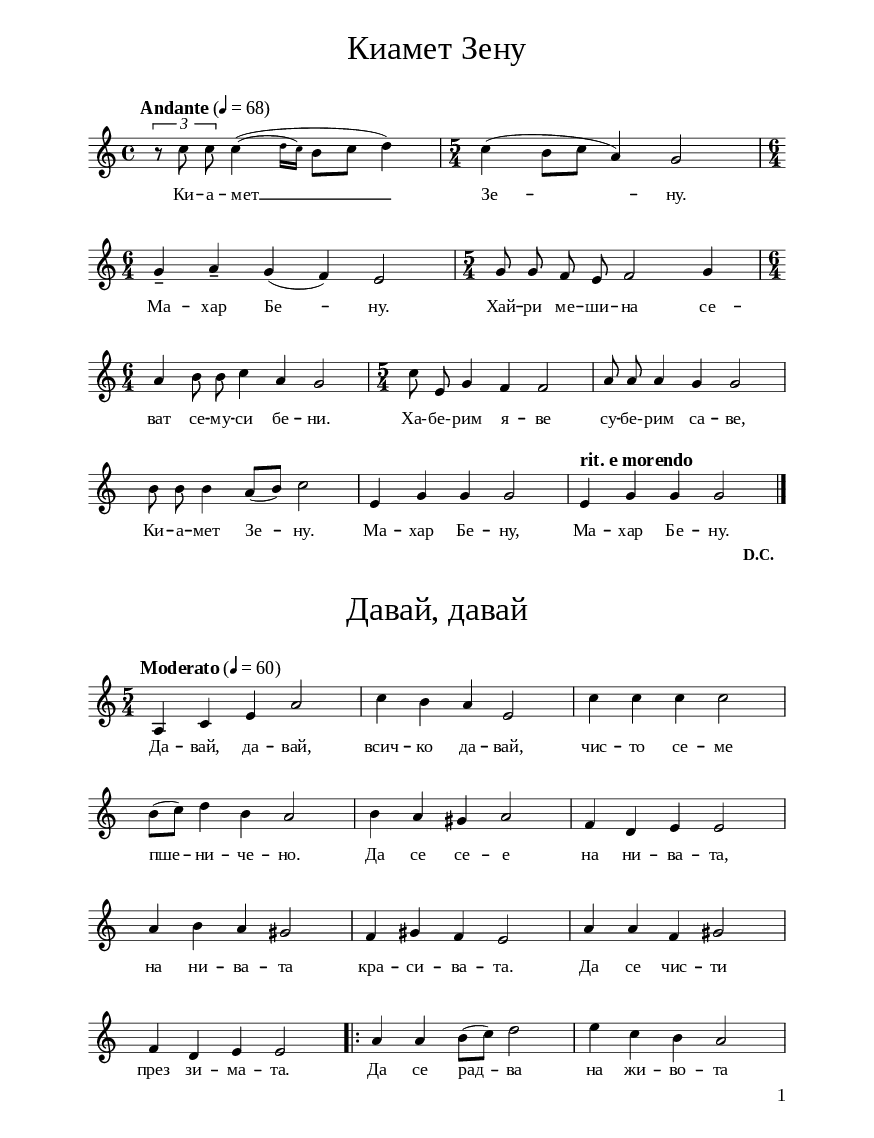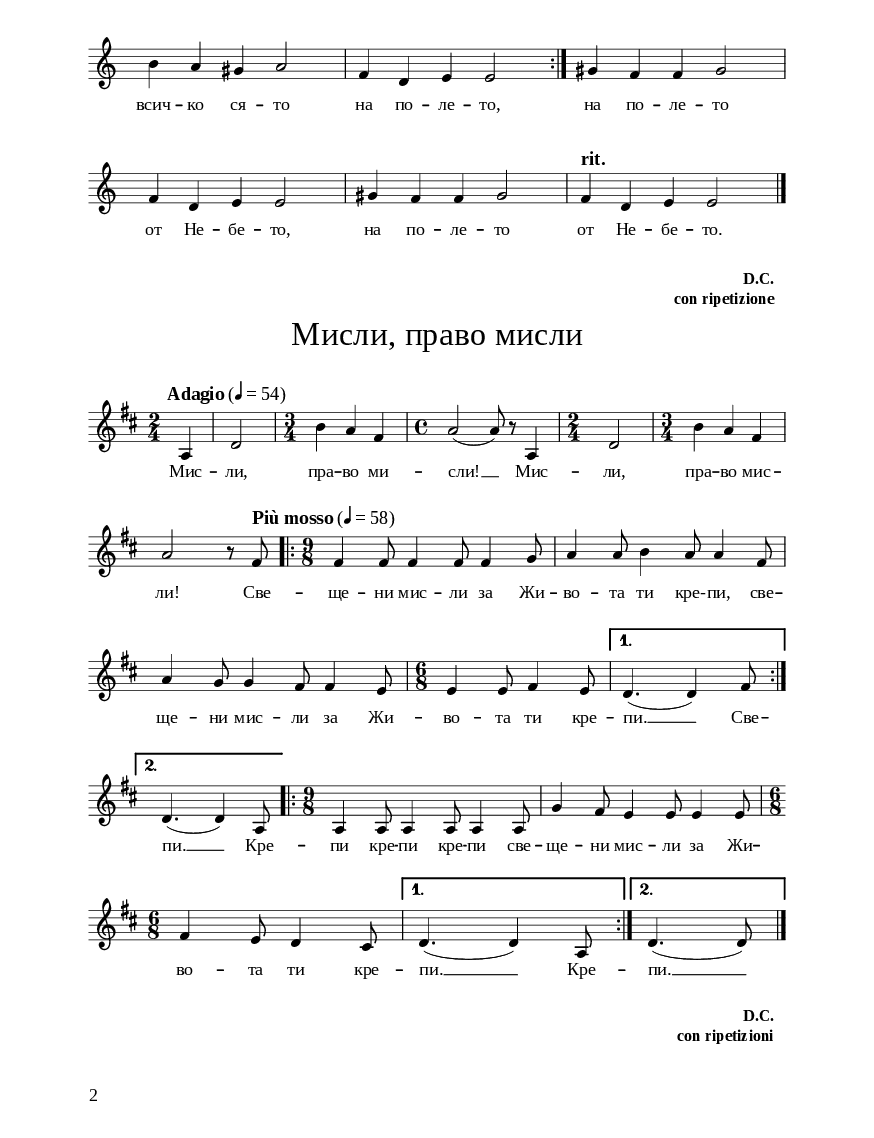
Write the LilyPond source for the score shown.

\version "2.24.2"

% include paper part and global functions
\include "include/globals.ily"

\bookpart {
  \label #'ref092_1
  \tocItem \markup "Киамет Зену"
  \include "include/bookpart-paper.ily"
  \score {
    \include "include/score-layout.ily"

    \new Voice \absolute {
      \clef treble
      \key c \major
      \time 4/4
      \tempoFunc "Andante" 4 "68"

      \autoBeamOff

      \tupletUp \tuplet 3/2 {r8 c'' c''8 }  c''4~ ( \slashedGrace { \stemDown d''16[c''16] \stemNeutral }  b'8[c''] d''4) | \time 5/4  c''4 ( b'8 [c''] a'4 ) g'2 \break |

      \time 6/4  g'4 -- a' -- g' ( f' ) e'2 | \time 5/4  g'8 g' f' e' f'2 g'4 \break |

      \time 6/4  a'4 b'8 b' c''4 a' g'2 |\time 5/4  c''8 e' g'4 f' f'2 |  a'8 a' a'4 g' g'2  | \break

      b'8 b' b'4 a'8 [( b' )] c''2 | e'4 g' g' g'2 | \tempo "rit. e morendo" e'4 g' g' g'2 | \bar "|."

    }



    \addlyrics {
      Ки -- а -- мет __ Зе --  -- ну. Ма -- хар Бе  --  ну. Хай  --  ри ме  -- ши  --  на се  --
      ват се  -- му  -- си бе  -- ни. "Ха-" -- "бе-" -- рим я -- ве су  -- "бе-"  -- рим са  -- ве,
      Ки -- а -- мет Зе --  -- ну. Ма -- хар Бе  --  ну, Ма -- хар Бе  --  ну.
    }

    \header {
      title = \titleFunc "Киамет Зену" "Kiamet Zenu"
    }

    \midi{}

  } % score

  \markup \dc-one "D.C."

  \label #'ref092_2
  \tocItem \markup "Давай, давай"
  \include "include/bookpart-paper.ily"
  \score {
    \include "include/score-layout.ily"

    \new Voice \absolute  {
      \clef treble
      \key a \minor
      \time 5/4
      \tempoFunc "Moderato" 4 "60"

      a4 c' e' a'2 |c''4 b' a' e'2 | c''4 c'' c'' c''2 \break |

      b'8 ( c'' ) d''4 b' a'2 | b'4 a' gis' a'2 | f'4 d' e' e'2 \break |

      a'4 b' a' gis'2 | f'4 gis' f' e'2 | a'4 a' f' gis'2 \break |

      f'4 d' e' e'2  \bar ".|:"
      | a'4 a' b'8 ( c'' ) d''2 |  e''4 c'' b' a'2 \break | % 13

      b'4 a' gis' a'2 | f'4 d' e' e'2
      \bar ":|." | gis'4 f' f' gis'2 \break |

      f'4 d' e' e'2 | gis'4 f' f' gis'2 | \tempo "rit." f'4  d' e' e'2 | \bar "|."

    }



    \addlyrics {
      Да -- вай, да  -- вай, всич -- ко да -- вай,

      чис -- то се -- ме пше -- ни -- че -- но.

      Да се се -- е на ни -- ва -- та, на ни -- ва -- та кра -- си -- ва -- та.

      Да се чис -- ти през зи -- ма -- та.

      Да се рад -- ва на жи -- во -- та

      всич -- ко ся -- то на по -- ле -- то,

      на по -- ле -- то от Hе -- бе -- то,

      на по -- ле -- то от Hе -- бе -- то.

    }

    \header {
      title = \titleFunc "Давай, давай" "Davaj, davaj"
    }

    \midi{}

  } % score

  \markup \dc-two "D.C.""con ripetizione"

  \label #'ref093
  \tocItem \markup "Мисли, право мисли"
  \include "include/bookpart-paper.ily"
  \score {
    \include "include/score-layout.ily"


    \new Voice \absolute  {
      \clef treble
      \key d \major
      \time 2/4
      \tempoFunc "Adagio" 4 "54"

      \partial 4
      \autoBeamOff

      a4 | d'2 | \time 3/4 b'4 a' fis' | \time 4/4 a'2 ( a'8 ) r8 a4 | \time 2/4 d'2 | \time 3/4 b'4 a'4 fis'4 \break

      a'2 r8

      \tempoFunc "Più mosso" 4 "58"
      fis'8 | \repeat volta 2 {
        \time 9/8 fis'4 fis'8 fis'4 fis'8 fis'4 g'8 | a'4 a'8 b'4 a'8 a'4 fis'8 | \break

        a'4 g'8 g'4 fis'8 fis'4 e'8 | \time 6/8 e'4 e'8 fis'4 e'8 |
      } \alternative {
        {d'4. (d'4 ) fis'8 \break}
        {d'4. (d'4) a8 }
      } \repeat volta 2 {
        \time 9/8 a4 a8 a4 a8 a4 a8 | g'4 fis'8 e'4 e'8 e'4 e'8 | \break

        \time 6/8  fis'4 e'8 d'4 cis'8 |
      } \alternative { { d'4. ( d'4 ) a8 } { d'4. ( d'8 ) } } \bar "|."

    }

    \addlyrics {
      Мис -- ли, пра -- во ми -- сли! __  Мис -- ли, пра -- во мис -- ли!

      Све -- ще -- ни мис -- ли за Жи -- во -- та ти "кре-" -- пи, све -- ще -- ни мис -- ли за Жи -- во -- та ти кре -- пи. __ Све -- пи. __  Кре -- пи кре -- пи

      кре -- пи све -- ще -- ни мис -- ли за Жи -- во -- та ти кре -- пи. __  Кре -- пи. __
    }

    \header {
      title = \titleFunc "Мисли, право мисли" "Misli, pravo misli"
    }

    \midi{}

  } % score

  \markup \dc-two "D.C.""con ripetizioni"

} % bookpart
